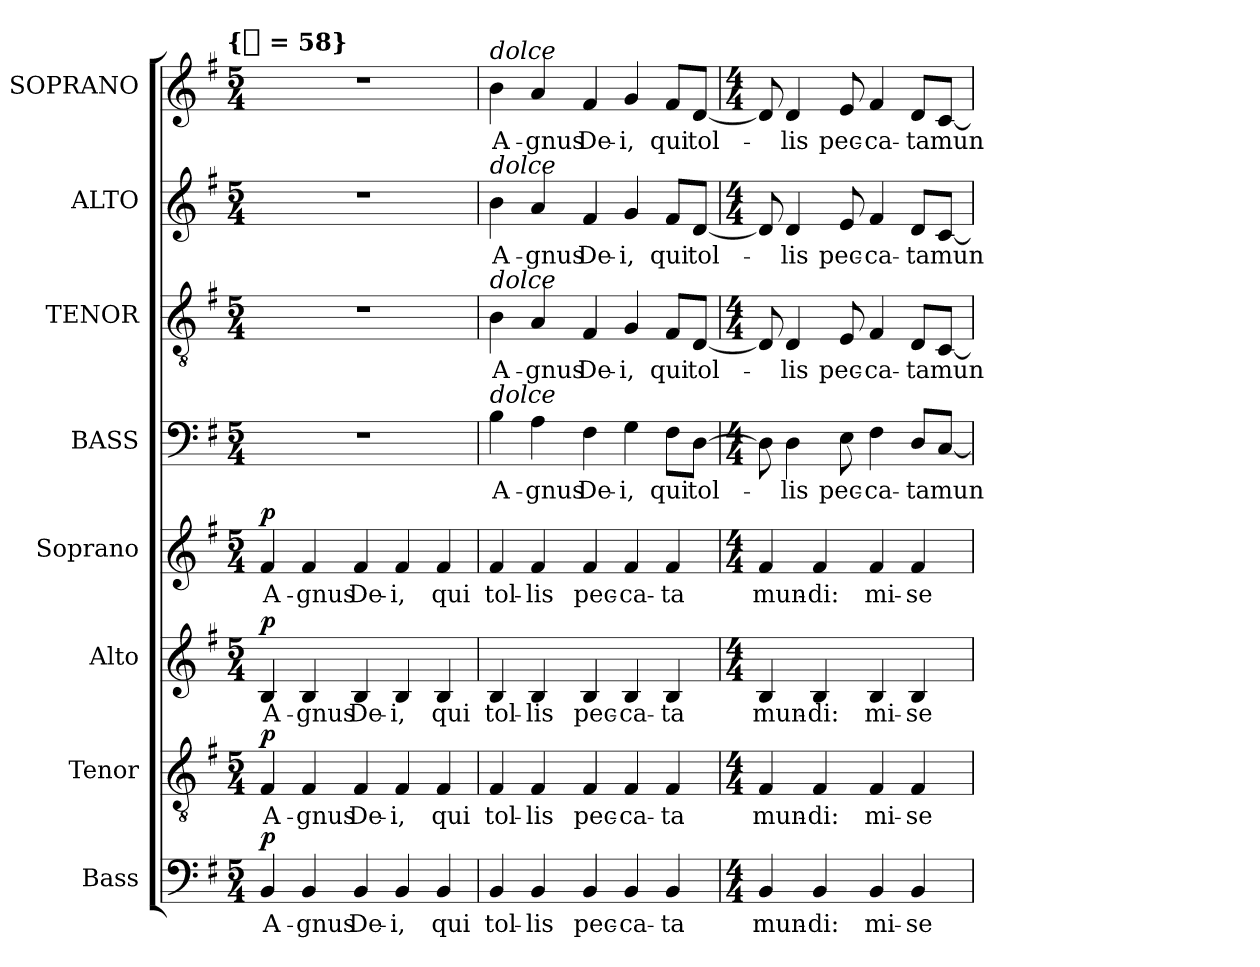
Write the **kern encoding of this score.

**kern	**text	**dynam	**kern	**text	**dynam	**kern	**text	**dynam	**kern	**text	**dynam	**kern	**text	**kern	**text	**kern	**text	**kern	**text
*part8	*part8	*part8	*part7	*part7	*part7	*part6	*part6	*part6	*part5	*part5	*part5	*part4	*part4	*part3	*part3	*part2	*part2	*part1	*part1
*staff8	*staff8	*staff8	*staff7	*staff7	*staff7	*staff6	*staff6	*staff6	*staff5	*staff5	*staff5	*staff4	*staff4	*staff3	*staff3	*staff2	*staff2	*staff1	*staff1
*I"Bass	*	*	*I"Tenor	*	*	*I"Alto	*	*	*I"Soprano	*	*	*I"BASS	*	*I"TENOR	*	*I"ALTO	*	*I"SOPRANO	*
*I'b	*	*	*I't	*	*	*I'a	*	*	*I's	*	*	*I'B	*	*I'T	*	*I'A	*	*I'S	*
*clefF4	*	*	*clefGv2	*	*	*clefG2	*	*	*clefG2	*	*	*clefF4	*	*clefGv2	*	*clefG2	*	*clefG2	*
*k[f#]	*	*	*k[f#]	*	*	*k[f#]	*	*	*k[f#]	*	*	*k[f#]	*	*k[f#]	*	*k[f#]	*	*k[f#]	*
*G:	*	*	*G:	*	*	*G:	*	*	*G:	*	*	*G:	*	*G:	*	*G:	*	*G:	*
!!LO:TX:omd:t={[quarter] = 58}
*M5/4	*	*	*M5/4	*	*	*M5/4	*	*	*M5/4	*	*	*M5/4	*	*M5/4	*	*M5/4	*	*M5/4	*
*MM58	*	*	*MM58	*	*	*MM58	*	*	*MM58	*	*	*MM58	*	*MM58	*	*MM58	*	*MM58	*
=1	=1	=1	=1	=1	=1	=1	=1	=1	=1	=1	=1	=1	=1	=1	=1	=1	=1	=1	=1
!	!	!LO:DY:a	!	!	!LO:DY:a	!	!	!LO:DY:a	!	!	!LO:DY:a	!	!	!	!	!	!	!	!
4BB	A-	p	4F#	A-	p	4B	A-	p	4f#	A-	p	4%5r	.	4%5r	.	4%5r	.	4%5r	.
4BB	-gnus	.	4F#	-gnus	.	4B	-gnus	.	4f#	-gnus	.	.	.	.	.	.	.	.	.
4BB	De-	.	4F#	De-	.	4B	De-	.	4f#	De-	.	.	.	.	.	.	.	.	.
4BB	-i,	.	4F#	-i,	.	4B	-i,	.	4f#	-i,	.	.	.	.	.	.	.	.	.
4BB	qui	.	4F#	qui	.	4B	qui	.	4f#	qui	.	.	.	.	.	.	.	.	.
=2	=2	=2	=2	=2	=2	=2	=2	=2	=2	=2	=2	=2	=2	=2	=2	=2	=2	=2	=2
!	!	!	!	!	!	!	!	!	!	!	!	!	!	!	!	!	!	!LO:TX:a:i:t=dolce	!
!	!	!	!	!	!	!	!	!	!	!	!	!	!	!	!	!LO:TX:a:i:t=dolce	!	!	!
!	!	!	!	!	!	!	!	!	!	!	!	!	!	!LO:TX:a:i:t=dolce	!	!	!	!	!
!	!	!	!	!	!	!	!	!	!	!	!	!LO:TX:a:i:t=dolce	!	!	!	!	!	!	!
4BB	tol-	.	4F#	tol-	.	4B	tol-	.	4f#	tol-	.	4B	A-	4B	A-	4b	A-	4b	A-
4BB	-lis	.	4F#	-lis	.	4B	-lis	.	4f#	-lis	.	4A	-gnus	4A	-gnus	4a	-gnus	4a	-gnus
4BB	pec-	.	4F#	pec-	.	4B	pec-	.	4f#	pec-	.	4F#	De-	4F#	De-	4f#	De-	4f#	De-
4BB	-ca-	.	4F#	-ca-	.	4B	-ca-	.	4f#	-ca-	.	4G	-i,	4G	-i,	4g	-i,	4g	-i,
4BB	-ta	.	4F#	-ta	.	4B	-ta	.	4f#	-ta	.	8F#\L	qui	8F#/L	qui	8f#/L	qui	8f#/L	qui
.	.	.	.	.	.	.	.	.	.	.	.	[8D\J	tol-	[8D/J	tol-	[8d/J	tol-	[8d/J	tol-
=3	=3	=3	=3	=3	=3	=3	=3	=3	=3	=3	=3	=3	=3	=3	=3	=3	=3	=3	=3
*M4/4	*	*	*M4/4	*	*	*M4/4	*	*	*M4/4	*	*	*M4/4	*	*M4/4	*	*M4/4	*	*M4/4	*
4BB	mun-	.	4F#	mun-	.	4B	mun-	.	4f#	mun-	.	8D]	.	8D]	.	8d]	.	8d]	.
.	.	.	.	.	.	.	.	.	.	.	.	4D	-lis	4D	-lis	4d	-lis	4d	-lis
4BB	-di:	.	4F#	-di:	.	4B	-di:	.	4f#	-di:	.	.	.	.	.	.	.	.	.
.	.	.	.	.	.	.	.	.	.	.	.	8E	pec-	8E	pec-	8e	pec-	8e	pec-
4BB	mi-	.	4F#	mi-	.	4B	mi-	.	4f#	mi-	.	4F#	-ca-	4F#	-ca-	4f#	-ca-	4f#	-ca-
4BB	-se-	.	4F#	-se-	.	4B	-se-	.	4f#	-se-	.	8D/L	-ta	8D/L	-ta	8d/L	-ta	8d/L	-ta
.	.	.	.	.	.	.	.	.	.	.	.	[8C/J	mun-	[8C/J	mun-	[8c/J	mun-	[8c/J	mun-
=	=	=	=	=	=	=	=	=	=	=	=	=	=	=	=	=	=	=	=
*-	*-	*-	*-	*-	*-	*-	*-	*-	*-	*-	*-	*-	*-	*-	*-	*-	*-	*-	*-
